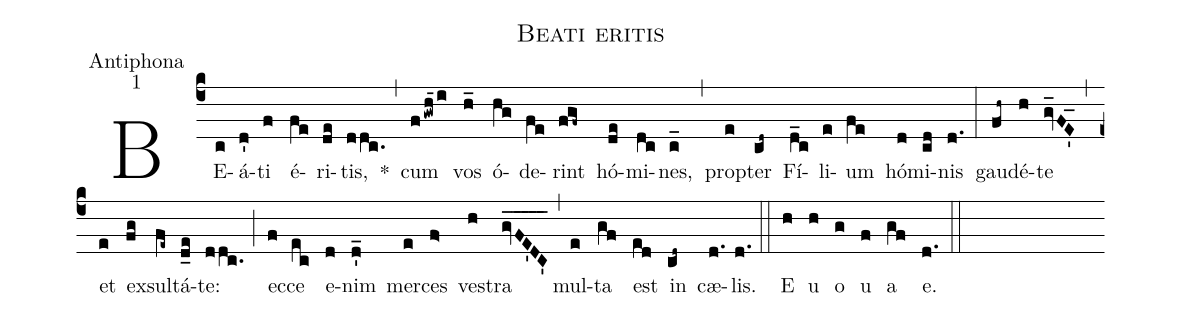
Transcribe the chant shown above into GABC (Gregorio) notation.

name:Beati eritis;
office-part:Antiphona;
mode:1;
%%
(c4) BE(c)á(d')ti(f) é(fe)ri(de)tis,(ddc.) *(,) cum(fgwh_15i) vos(h_) ó(hg)de(fe)rint(fgf~) hó(de)mi(dc)nes,(c_) (,) prop(e)ter(cd~) Fí(d_c)li(e)um(fe) hó(d)mi(cd)nis(d.) (:) gau(fh~)dé(h)te(g_vFE_') (,) et(e) ex(fg)sul(fe~)tá(d_e)te:(ddc.) (;) ec(f)ce(ec) e(d)nim(d_') mer(e)ces(f>) ve(h)stra(gvFE'DC'_____) (,) mul(e)ta(gf) est(ed) in(cd~) cæ(d.)lis.(d.) (::) E(h) u(h) o(g) u(f) a(gf) e.(d.) (::)
